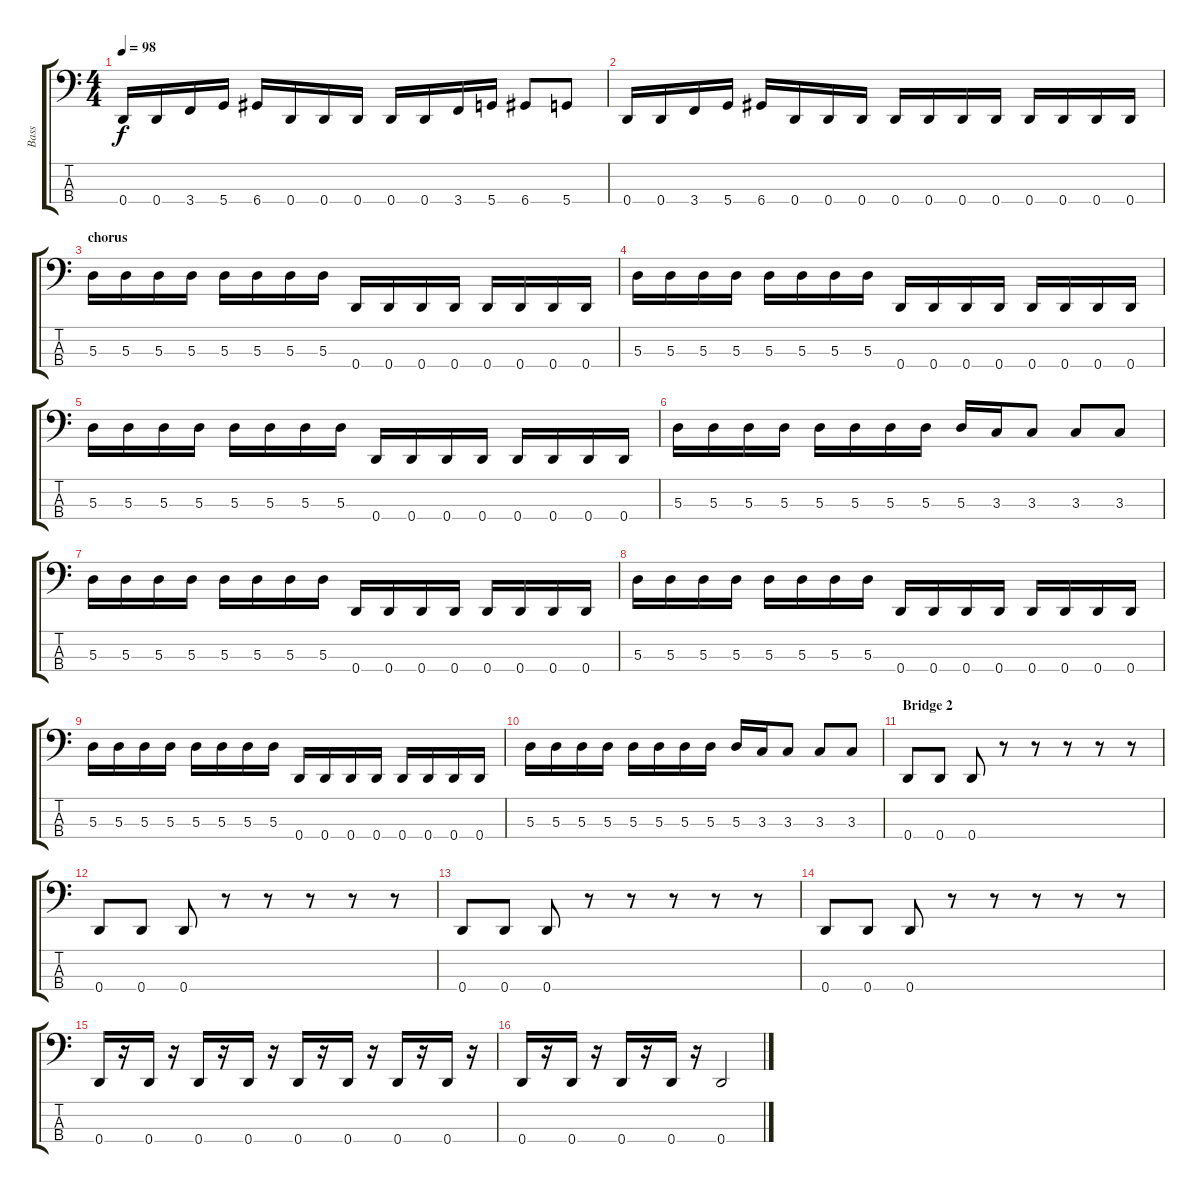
\track ("Bass" "Bass") {instrument slapbass2}
\staff {score tabs}
\tuning (G2 D2 A1 D1) {hide}
\ts (4 4)
\tempo 98
\clef f4
\ks c
0.4.16{dy f} 0.4.16 3.4.16 5.4.16 6.4.16 0.4.16 0.4.16 0.4.16 0.4.16 0.4.16 3.4.16 5.4.16 6.4.8 5.4.8 |
0.4.16 0.4.16 3.4.16 5.4.16 6.4.16 0.4.16 0.4.16 0.4.16 0.4.16 0.4.16 0.4.16 0.4.16 0.4.16 0.4.16 0.4.16 0.4.16 |
\section ("" "chorus")
5.3.16 5.3.16 5.3.16 5.3.16 5.3.16 5.3.16 5.3.16 5.3.16 0.4.16 0.4.16 0.4.16 0.4.16 0.4.16 0.4.16 0.4.16 0.4.16 |
5.3.16 5.3.16 5.3.16 5.3.16 5.3.16 5.3.16 5.3.16 5.3.16 0.4.16 0.4.16 0.4.16 0.4.16 0.4.16 0.4.16 0.4.16 0.4.16 |
5.3.16 5.3.16 5.3.16 5.3.16 5.3.16 5.3.16 5.3.16 5.3.16 0.4.16 0.4.16 0.4.16 0.4.16 0.4.16 0.4.16 0.4.16 0.4.16 |
5.3.16 5.3.16 5.3.16 5.3.16 5.3.16 5.3.16 5.3.16 5.3.16 5.3.16 3.3.16 3.3.8 3.3.8 3.3.8 |
5.3.16 5.3.16 5.3.16 5.3.16 5.3.16 5.3.16 5.3.16 5.3.16 0.4.16 0.4.16 0.4.16 0.4.16 0.4.16 0.4.16 0.4.16 0.4.16 |
5.3.16 5.3.16 5.3.16 5.3.16 5.3.16 5.3.16 5.3.16 5.3.16 0.4.16 0.4.16 0.4.16 0.4.16 0.4.16 0.4.16 0.4.16 0.4.16 |
5.3.16 5.3.16 5.3.16 5.3.16 5.3.16 5.3.16 5.3.16 5.3.16 0.4.16 0.4.16 0.4.16 0.4.16 0.4.16 0.4.16 0.4.16 0.4.16 |
5.3.16 5.3.16 5.3.16 5.3.16 5.3.16 5.3.16 5.3.16 5.3.16 5.3.16 3.3.16 3.3.8 3.3.8 3.3.8 |
\section ("" "Bridge 2")
0.4.8 0.4.8 0.4.8 r.8 r.8 r.8 r.8 r.8 |
0.4.8 0.4.8 0.4.8 r.8 r.8 r.8 r.8 r.8 |
0.4.8 0.4.8 0.4.8 r.8 r.8 r.8 r.8 r.8 |
0.4.8 0.4.8 0.4.8 r.8 r.8 r.8 r.8 r.8 |
0.4.16 r.16 0.4.16 r.16 0.4.16 r.16 0.4.16 r.16 0.4.16 r.16 0.4.16 r.16 0.4.16 r.16 0.4.16 r.16 |
0.4.16 r.16 0.4.16 r.16 0.4.16 r.16 0.4.16 r.16 0.4.2
